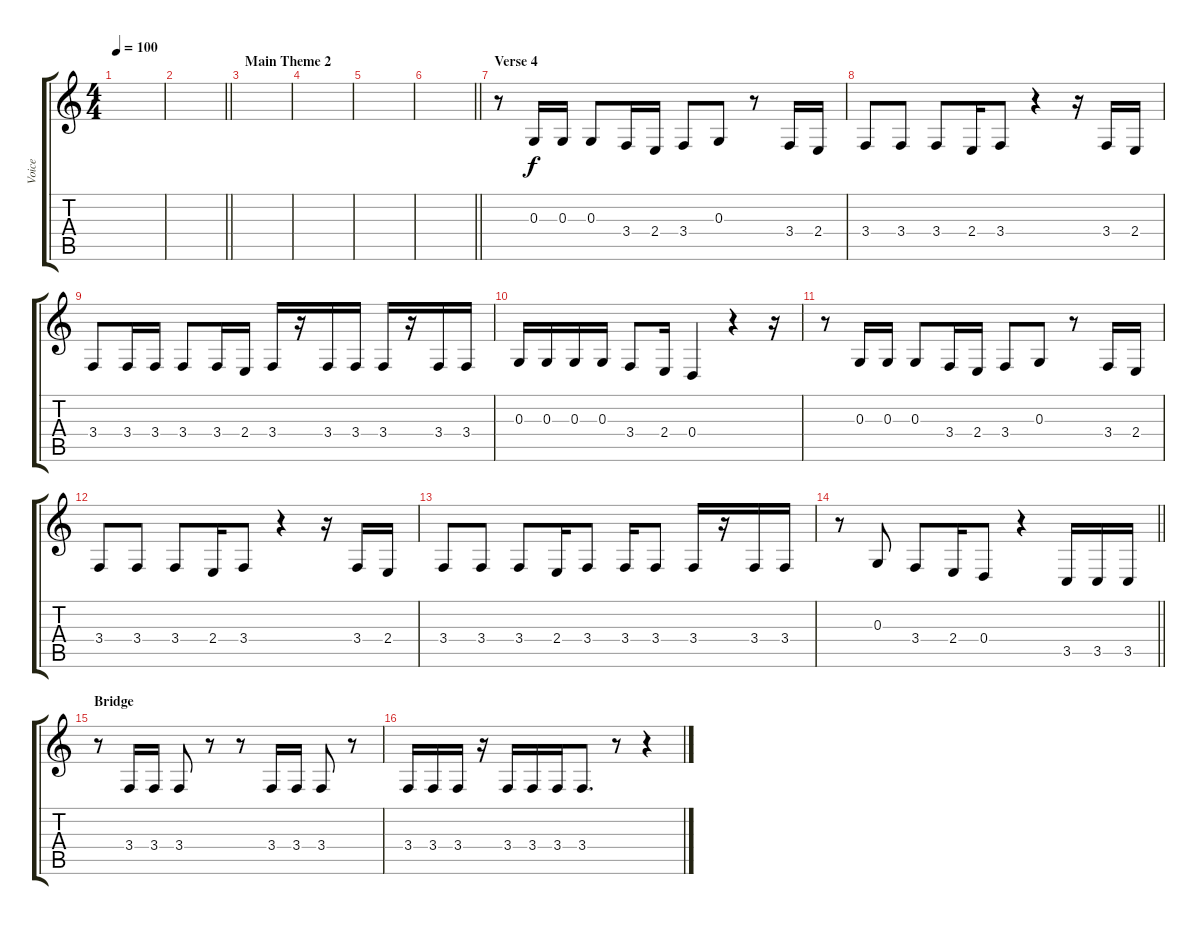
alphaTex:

\track ("Voice" "Voice") {instrument lead1square}
\staff {score tabs}
\tuning (E4 B3 G3 D3 A2 E2) {hide}
\ts (4 4)
\tempo 100
\clef g2
\ks c
|
\barLineRight lightlight
|
\section ("" "Main Theme 2")
|
|
|
\barLineRight lightlight
|
\section ("" "Verse 4")
r.8 0.3.16 0.3.16 0.3.8 3.4.16 2.4.16 3.4.8 0.3.8 r.8 3.4.16 2.4.16 |
3.4.8 3.4.8 3.4.8 2.4.16 3.4.8 r.4 r.16 3.4.16 2.4.16 |
3.4.8 3.4.16 3.4.16 3.4.8 3.4.16 2.4.16 3.4.16 r.16 3.4.16 3.4.16 3.4.16 r.16 3.4.16 3.4.16 |
0.3.16 0.3.16 0.3.16 0.3.16 3.4.8 2.4.16 0.4.4 r.4 r.16 |
r.8 0.3.16 0.3.16 0.3.8 3.4.16 2.4.16 3.4.8 0.3.8 r.8 3.4.16 2.4.16 |
3.4.8 3.4.8 3.4.8 2.4.16 3.4.8 r.4 r.16 3.4.16 2.4.16 |
3.4.8 3.4.8 3.4.8 2.4.16 3.4.8 3.4.16 3.4.8 3.4.16 r.16 3.4.16 3.4.16 |
\barLineRight lightlight
r.8 0.3.8 3.4.8 2.4.16 0.4.8 r.4 3.5.16 3.5.16 3.5.16 |
\section ("" "Bridge")
r.8 3.4.16 3.4.16 3.4.8 r.8 r.8 3.4.16 3.4.16 3.4.8 r.8 |
3.4.16 3.4.16 3.4.16 r.16 3.4.16 3.4.16 3.4.16 3.4.8{d} r.8 r.4
